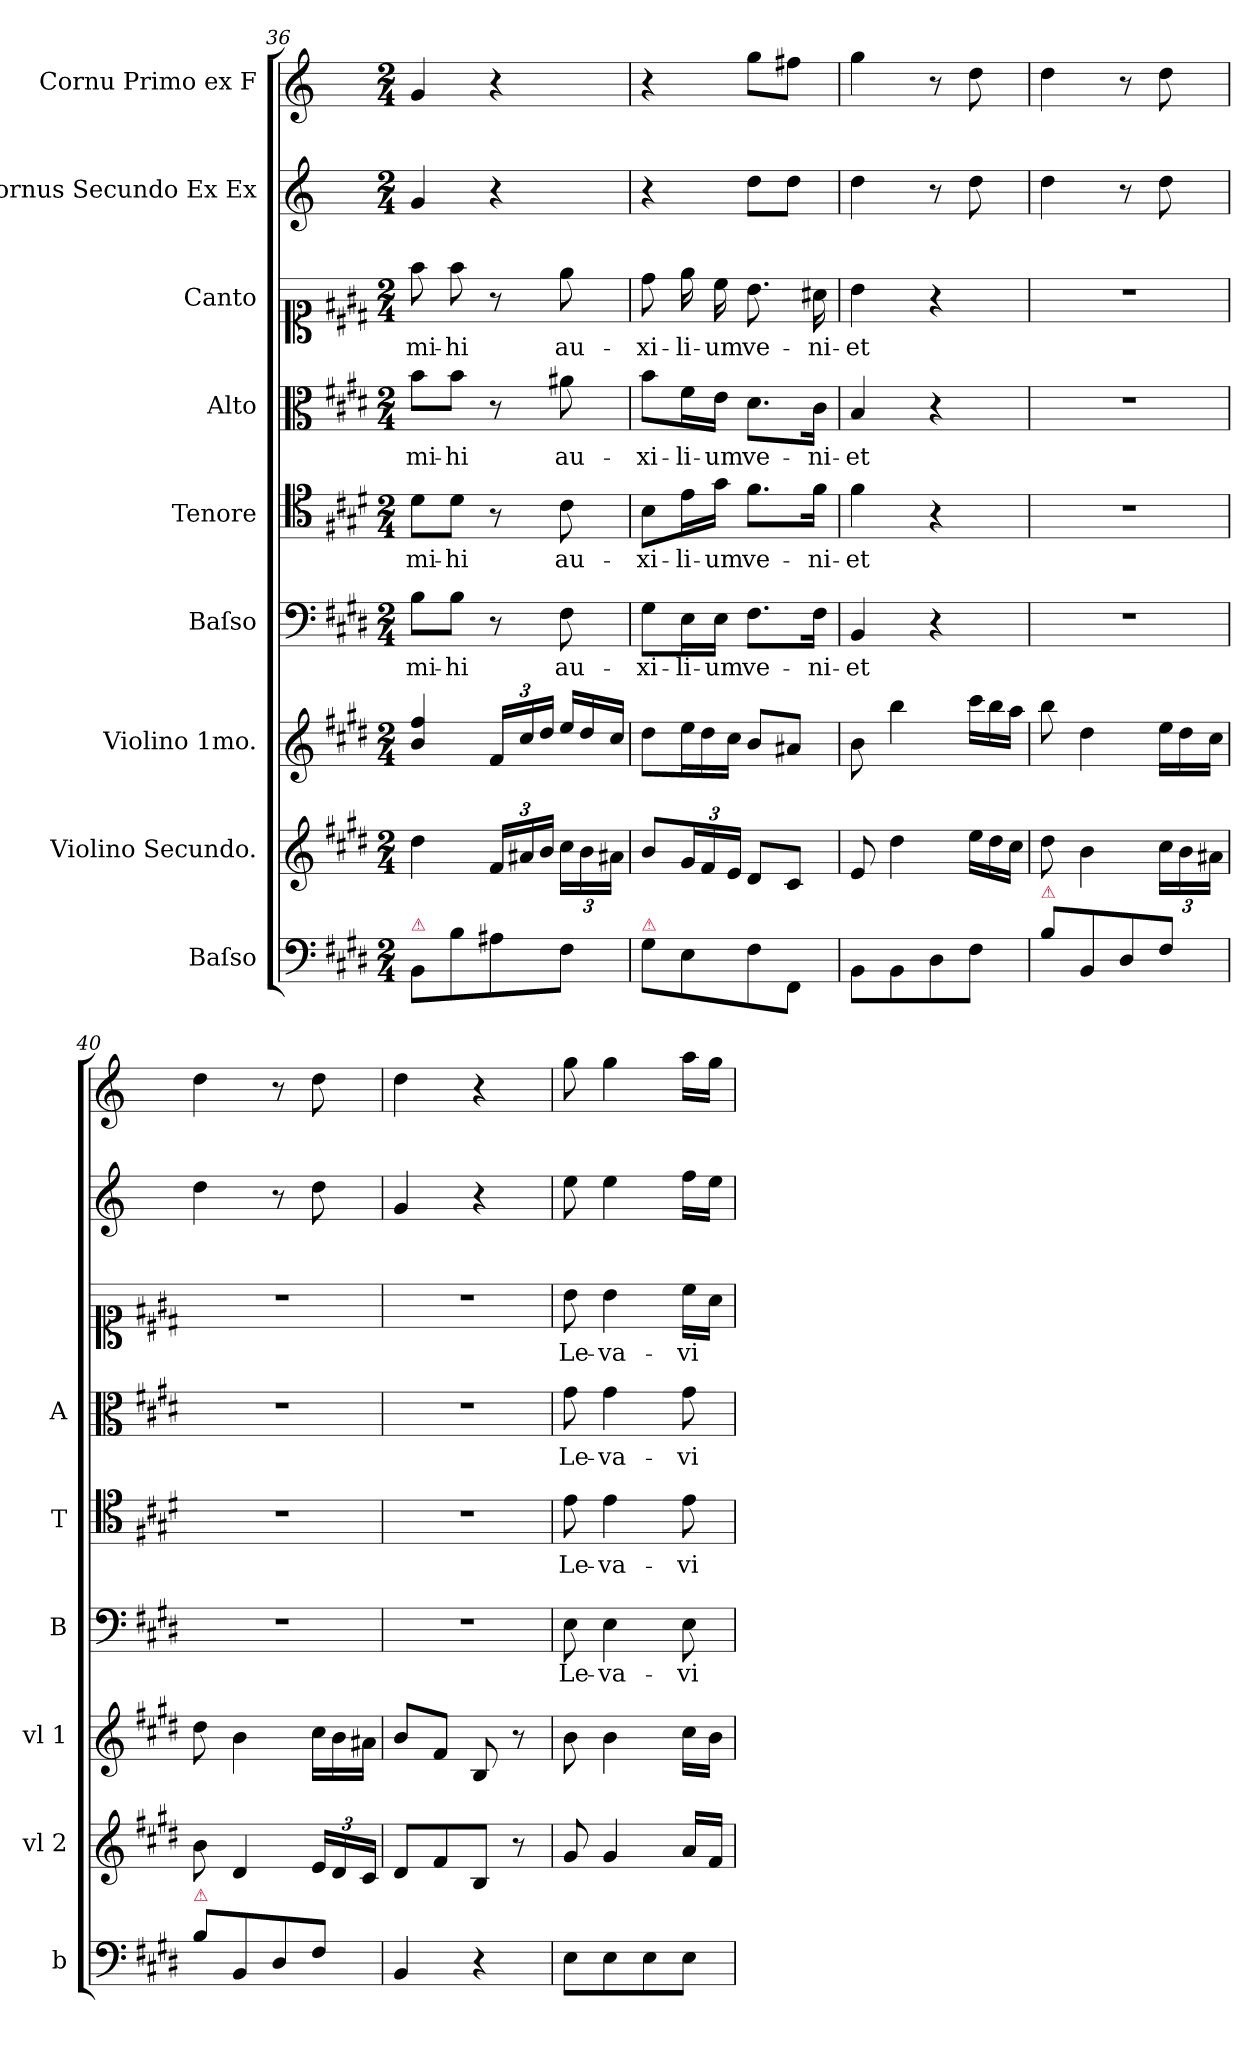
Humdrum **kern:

**kern	**kern	**kern	**kern	**text	**kern	**text	**kern	**text	**kern	**text	**kern	**kern
*part9	*part8	*part7	*part6	*part6	*part5	*part5	*part4	*part4	*part3	*part3	*part2	*part1
*staff9	*staff8	*staff7	*staff6	*staff6	*staff5	*staff5	*staff4	*staff4	*staff3	*staff3	*staff2	*staff1
*I"Baſso	*I"Violino Secundo.	*I"Violino 1mo.	*I"Baſso	*	*I"Tenore	*	*I"Alto	*	*I"Canto	*	*I"Cornus Secundo Ex Ex	*I"Cornu Primo ex F
*I'b	*I'vl 2	*I'vl 1	*I'B	*	*I'T	*	*I'A	*	*	*	*	*
*clefF4	*clefG2	*clefG2	*clefF4	*	*clefC4	*	*clefC3	*	*clefC1	*	*clefG2	*clefG2
*	*	*	*	*	*	*	*	*	*	*	*ITrd5c8	*ITrd5c8
*k[f#c#g#d#]	*k[f#c#g#d#]	*k[f#c#g#d#]	*k[f#c#g#d#]	*	*k[f#c#g#d#]	*	*k[f#c#g#d#]	*	*k[f#c#g#d#]	*	*k[f#c#g#d#]	*k[f#c#g#d#]
*M2/4	*M2/4	*M2/4	*M2/4	*	*M2/4	*	*M2/4	*	*M2/4	*	*M2/4	*M2/4
=36	=36	=36	=36	=36	=36	=36	=36	=36	=36	=36	=36	=36
!LO:TX:a:color=crimson:t=⚠	!	!	!	!	!	!	!	!	!	!	!	!
8BB/L	4dd#\	4b/ 4ff#/	8B\L	mi-	8d#\L	mi-	8b\L	mi-	8ff#\	mi-	4B/	4B/
8B\	.	.	8B\J	-hi	8d#\J	-hi	8b\J	-hi	8ff#\	-hi	.	.
8A#X\	24f#/LL	24f#/LL	8r	.	8r	.	8r	.	8r	.	4r	4r
.	24a#X/	24cc#/	.	.	.	.	.	.	.	.	.	.
.	24b/JJ	24dd#/JJ	.	.	.	.	.	.	.	.	.	.
*	*	*Xtuplet	*	*	*	*	*	*	*	*	*	*
8F#\J	24cc#\LL	24ee/LL	8F#\	au-	8c#\	au-	8a#X\	au-	8ee\	au-	.	.
.	24b\	24dd#/	.	.	.	.	.	.	.	.	.	.
.	24a#X\JJ	24cc#/JJ	.	.	.	.	.	.	.	.	.	.
=37	=37	=37	=37	=37	=37	=37	=37	=37	=37	=37	=37	=37
!LO:TX:a:color=crimson:t=⚠	!	!	!	!	!	!	!	!	!	!	!	!
8G#\L	8b/L	8dd#\L	8G#\L	-xi-	8B\L	-xi-	8b\L	-xi-	8dd#\	-xi-	4r	4r
8E\	24g#/L	24ee\L	16E\L	-li-	16e\L	-li-	16f#\L	-li-	16ee\	-li-	.	.
.	24f#/	24dd#\	.	.	.	.	.	.	.	.	.	.
.	.	.	16E\JJ	-um	16g#\JJ	-um	16e\JJ	-um	16cc#\	-um	.	.
.	24e/JJ	24cc#\JJ	.	.	.	.	.	.	.	.	.	.
8F#\	8d#/L	8b/L	8.F#\L	ve-	8.f#\L	ve-	8.d#\L	ve-	8.b\	ve-	8f#\L	8b\L
8FF#/J	8c#/J	8a#X/J	.	.	.	.	.	.	.	.	8f#\J	8a#X\J
.	.	.	16F#\Jk	-ni-	16f#\Jk	-ni-	16c#\Jk	-ni-	16a#X\	-ni-	.	.
=38	=38	=38	=38	=38	=38	=38	=38	=38	=38	=38	=38	=38
8BB\L	8e/	8b\	4BB/	-et	4f#\	-et	4B/	-et	4b\	-et	4f#\	4b\
8BB\	4dd#\	4bb\	.	.	.	.	.	.	.	.	.	.
8D#\	.	.	4r	.	4r	.	4r	.	4r	.	8r	8r
*	*Xtuplet	*	*	*	*	*	*	*	*	*	*	*
8F#\J	24ee\LL	24ccc#\LL	.	.	.	.	.	.	.	.	8f#\	8f#\
.	24dd#\	24bb\	.	.	.	.	.	.	.	.	.	.
.	24cc#\JJ	24aa\JJ	.	.	.	.	.	.	.	.	.	.
=39	=39	=39	=39	=39	=39	=39	=39	=39	=39	=39	=39	=39
!LO:TX:a:color=crimson:t=⚠	!	!	!	!	!	!	!	!	!	!	!	!
8B\L	8dd#\	8bb\	2r	.	2r	.	2r	.	2r	.	4f#\	4f#\
8BB/	4b\	4dd#\	.	.	.	.	.	.	.	.	.	.
8D#/	.	.	.	.	.	.	.	.	.	.	8r	8r
*	*tuplet	*	*	*	*	*	*	*	*	*	*	*
8F#/J	24cc#\LL	24ee\LL	.	.	.	.	.	.	.	.	8f#\	8f#\
.	24b\	24dd#\	.	.	.	.	.	.	.	.	.	.
.	24a#X\JJ	24cc#\JJ	.	.	.	.	.	.	.	.	.	.
=40	=40	=40	=40	=40	=40	=40	=40	=40	=40	=40	=40	=40
!LO:TX:a:color=crimson:t=⚠	!	!	!	!	!	!	!	!	!	!	!	!
8B\L	8b\	8dd#\	2r	.	2r	.	2r	.	2r	.	4f#\	4f#\
8BB/	4d#/	4b\	.	.	.	.	.	.	.	.	.	.
8D#/	.	.	.	.	.	.	.	.	.	.	8r	8r
8F#/J	24e/LL	24cc#\LL	.	.	.	.	.	.	.	.	8f#\	8f#\
.	24d#/	24b\	.	.	.	.	.	.	.	.	.	.
.	24c#/JJ	24a#X\JJ	.	.	.	.	.	.	.	.	.	.
=41	=41	=41	=41	=41	=41	=41	=41	=41	=41	=41	=41	=41
4BB/	8d#/L	8b/L	2r	.	2r	.	2r	.	2r	.	4B/	4f#\
.	8f#/	8f#/J	.	.	.	.	.	.	.	.	.	.
4r	8B/J	8B/	.	.	.	.	.	.	.	.	4r	4r
.	8r	8r	.	.	.	.	.	.	.	.	.	.
=42	=42	=42	=42	=42	=42	=42	=42	=42	=42	=42	=42	=42
8E\L	8g#/	8b\	8E\	Le-	8e\	Le-	8g#\	Le-	8b\	Le-	8g#\	8b\
8E\	4g#/	4b\	4E\	-va-	4e\	-va-	4g#\	-va-	4b\	-va-	4g#\	4b\
8E\	.	.	.	.	.	.	.	.	.	.	.	.
8E\J	16a/LL	16cc#\LL	8E\	-vi	8e\	-vi	8g#\	-vi	16cc#\LL	-vi	16a\LL	16cc#\LL
.	16f#/JJ	16b\JJ	.	.	.	.	.	.	16a\JJ	.	16g#\JJ	16b\JJ
=	=	=	=	=	=	=	=	=	=	=	=	=
*-	*-	*-	*-	*-	*-	*-	*-	*-	*-	*-	*-	*-
